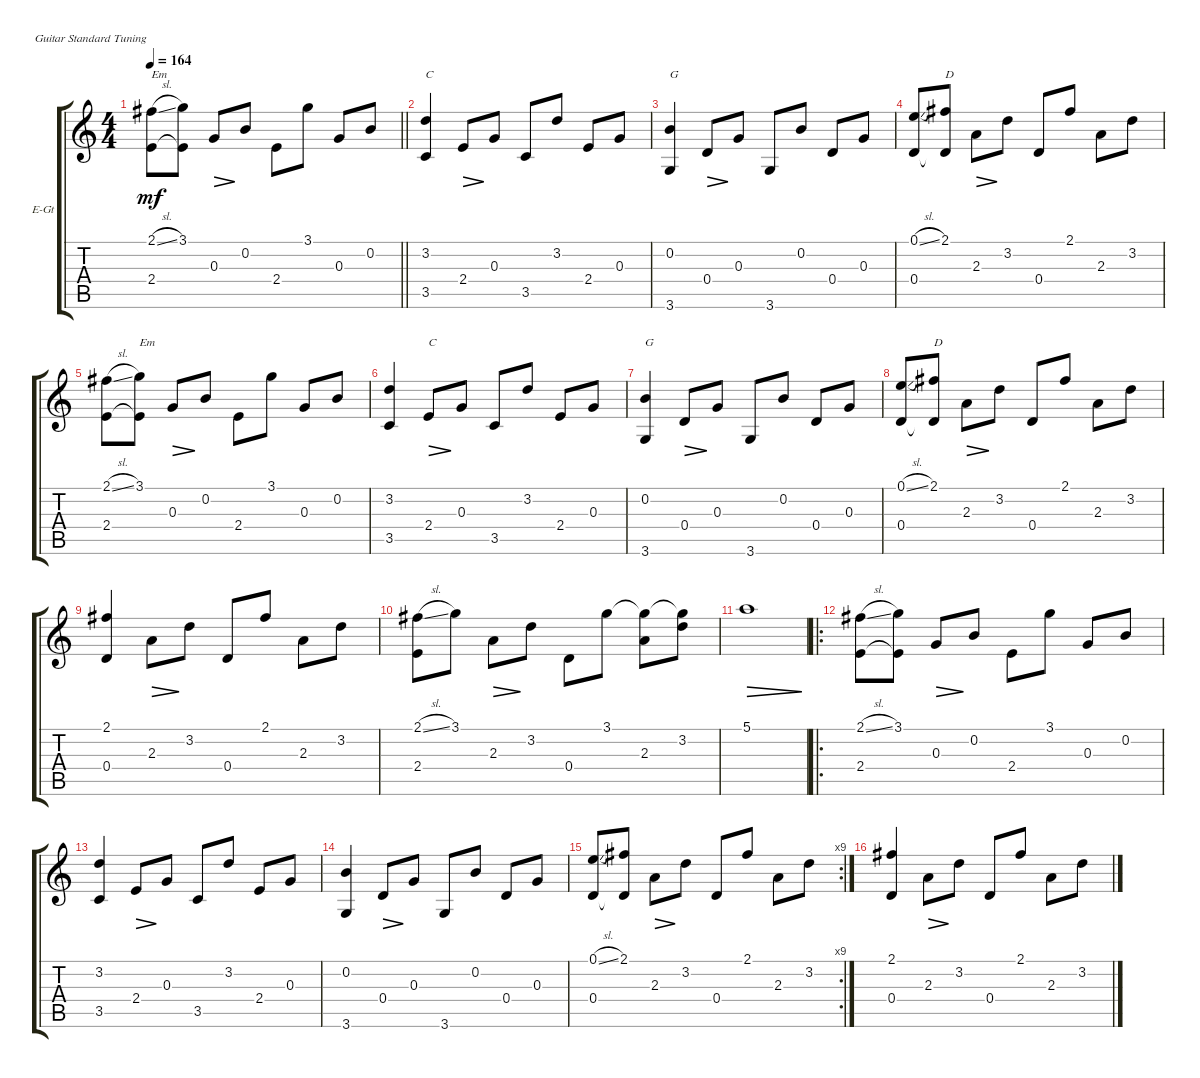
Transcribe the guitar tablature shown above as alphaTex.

\defaultSystemsLayout 4
\bracketExtendMode groupsimilarinstruments
\firstSystemTrackNameOrientation horizontal
\otherSystemsTrackNameOrientation horizontal
\track ("Angus" "E-Gt") {instrument electricguitarclean}
\staff {score tabs}
\tuning (E4 B3 G3 D3 A2 E2)
\ts (4 4)
\ac
\tempo 164
\clef g2
\barLineRight lightlight
\ks c
(2.1{sl} 2.4).8{txt "Em" dy mf instrument electricguitarclean} (3.1 2.4{t}).8 0.3.8{dec} 0.2.8 2.4.8 3.1.8 0.3.8 0.2.8 |
(3.2 3.5).4{txt "C"} 2.4.8{dec} 0.3.8 3.5.8 3.2.8 2.4.8 0.3.8 |
(3.6 0.2).4{txt "G"} 0.4.8{dec} 0.3.8 3.6.8 0.2.8 0.4.8 0.3.8 |
(0.1{sl} 0.4).8 (2.1 0.4{t}).8{txt "D"} 2.3.8{dec beam merge} 3.2.8{beam split} 0.4.8 2.1.8 2.3.8 3.2.8 |
(2.1{sl} 2.4).8 (3.1 2.4{t}).8{txt "Em"} 0.3.8{dec} 0.2.8 2.4.8 3.1.8 0.3.8 0.2.8 |
(3.2 3.5).4 2.4.8{txt "C" dec} 0.3.8 3.5.8 3.2.8 2.4.8 0.3.8 |
(3.6 0.2).4{txt "G"} 0.4.8{dec} 0.3.8 3.6.8 0.2.8 0.4.8 0.3.8 |
(0.1{sl} 0.4).8 (2.1 0.4{t}).8{txt "D"} 2.3.8{dec beam merge} 3.2.8{beam split} 0.4.8 2.1.8 2.3.8 3.2.8 |
(0.4 2.1).4 2.3.8{dec} 3.2.8 0.4.8 2.1.8 2.3.8 3.2.8 |
(2.1{sl} 2.4).8 3.1.8 2.3.8{dec} 3.2.8 0.4.8 3.1.8 (2.3 3.1{t}).8 (3.2 3.1{t}).8 |
5.1.1{dec} |
\ro
(2.1{sl} 2.4).8 (3.1 2.4{t}).8 0.3.8{dec} 0.2.8 2.4.8 3.1.8 0.3.8 0.2.8 |
(3.2 3.5).4 2.4.8{dec} 0.3.8 3.5.8 3.2.8 2.4.8 0.3.8 |
(3.6 0.2).4 0.4.8{dec} 0.3.8 3.6.8 0.2.8 0.4.8 0.3.8 |
\rc 9
(0.1{sl} 0.4).8 (2.1 0.4{t}).8 2.3.8{dec beam merge} 3.2.8{beam split} 0.4.8 2.1.8 2.3.8 3.2.8 |
(0.4 2.1).4 2.3.8{dec} 3.2.8 0.4.8 2.1.8 2.3.8 3.2.8
